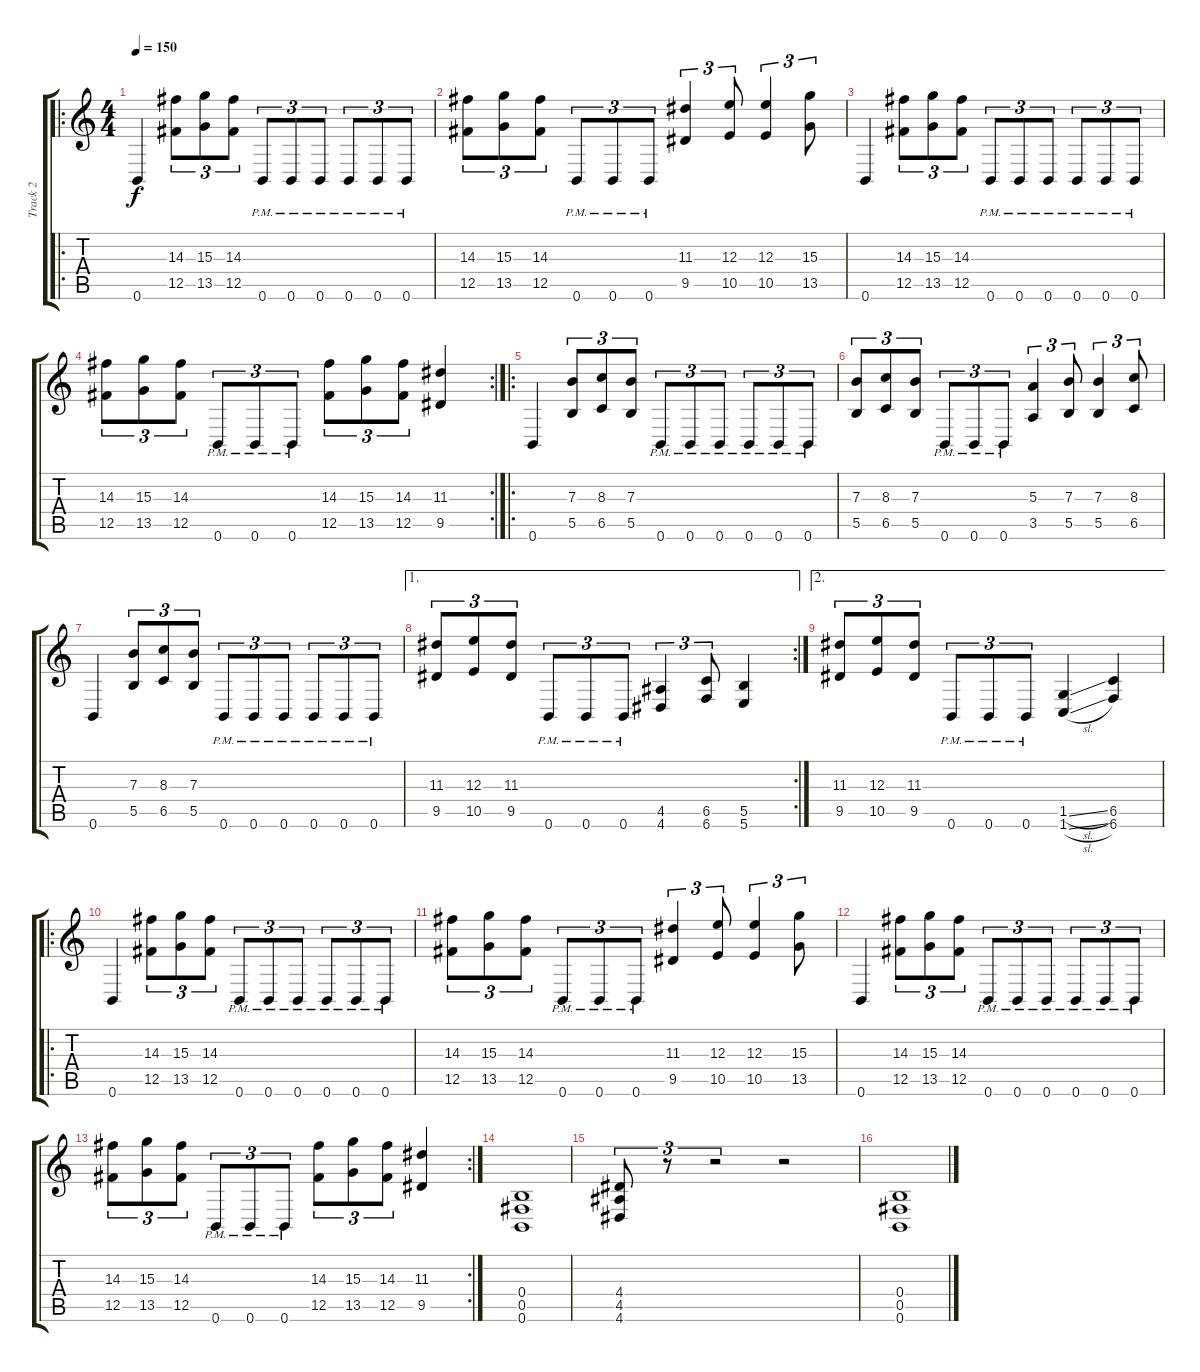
\track ("Track 2" "Track 2") {instrument overdrivenguitar}
\staff {score tabs}
\tuning (Db4 Ab3 E3 B2 Gb2 B1) {hide}
\ro
\ts (4 4)
\tempo 150
\clef g2
\ks c
0.6.4{dy f} (14.3 12.5).8{tu (3 2)} (15.3 13.5).8{tu (3 2)} (14.3 12.5).8{tu (3 2)} 0.6{pm}.8{tu (3 2)} 0.6{pm}.8{tu (3 2)} 0.6{pm}.8{tu (3 2)} 0.6{pm}.8{tu (3 2)} 0.6{pm}.8{tu (3 2)} 0.6{pm}.8{tu (3 2)} |
(14.3 12.5).8{tu (3 2)} (15.3 13.5).8{tu (3 2)} (14.3 12.5).8{tu (3 2)} 0.6{pm}.8{tu (3 2)} 0.6{pm}.8{tu (3 2)} 0.6{pm}.8{tu (3 2)} (11.3 9.5).4{tu (3 2)} (12.3 10.5).8{tu (3 2)} (12.3 10.5).4{tu (3 2)} (15.3 13.5).8{tu (3 2)} |
0.6.4 (14.3 12.5).8{tu (3 2)} (15.3 13.5).8{tu (3 2)} (14.3 12.5).8{tu (3 2)} 0.6{pm}.8{tu (3 2)} 0.6{pm}.8{tu (3 2)} 0.6{pm}.8{tu (3 2)} 0.6{pm}.8{tu (3 2)} 0.6{pm}.8{tu (3 2)} 0.6{pm}.8{tu (3 2)} |
\rc 2
(14.3 12.5).8{tu (3 2)} (15.3 13.5).8{tu (3 2)} (14.3 12.5).8{tu (3 2)} 0.6{pm}.8{tu (3 2)} 0.6{pm}.8{tu (3 2)} 0.6{pm}.8{tu (3 2)} (14.3 12.5).8{tu (3 2)} (15.3 13.5).8{tu (3 2)} (14.3 12.5).8{tu (3 2)} (11.3 9.5).4 |
\ro
0.6.4 (7.3 5.5).8{tu (3 2)} (8.3 6.5).8{tu (3 2)} (7.3 5.5).8{tu (3 2)} 0.6{pm}.8{tu (3 2)} 0.6{pm}.8{tu (3 2)} 0.6{pm}.8{tu (3 2)} 0.6{pm}.8{tu (3 2)} 0.6{pm}.8{tu (3 2)} 0.6{pm}.8{tu (3 2)} |
(7.3 5.5).8{tu (3 2)} (8.3 6.5).8{tu (3 2)} (7.3 5.5).8{tu (3 2)} 0.6{pm}.8{tu (3 2)} 0.6{pm}.8{tu (3 2)} 0.6{pm}.8{tu (3 2)} (5.3 3.5).4{tu (3 2)} (7.3 5.5).8{tu (3 2)} (7.3 5.5).4{tu (3 2)} (8.3 6.5).8{tu (3 2)} |
0.6.4 (7.3 5.5).8{tu (3 2)} (8.3 6.5).8{tu (3 2)} (7.3 5.5).8{tu (3 2)} 0.6{pm}.8{tu (3 2)} 0.6{pm}.8{tu (3 2)} 0.6{pm}.8{tu (3 2)} 0.6{pm}.8{tu (3 2)} 0.6{pm}.8{tu (3 2)} 0.6{pm}.8{tu (3 2)} |
\ae 1
\rc 2
(11.3 9.5).8{tu (3 2)} (12.3 10.5).8{tu (3 2)} (11.3 9.5).8{tu (3 2)} 0.6{pm}.8{tu (3 2)} 0.6{pm}.8{tu (3 2)} 0.6{pm}.8{tu (3 2)} (4.5 4.6).4{tu (3 2)} (6.5 6.6).8{tu (3 2)} (5.5 5.6).4 |
\ae 2
(11.3 9.5).8{tu (3 2)} (12.3 10.5).8{tu (3 2)} (11.3 9.5).8{tu (3 2)} 0.6{pm}.8{tu (3 2)} 0.6{pm}.8{tu (3 2)} 0.6{pm}.8{tu (3 2)} (1.5{sl} 1.6{sl}).4 (6.5 6.6).4 |
\ro
0.6.4 (14.3 12.5).8{tu (3 2)} (15.3 13.5).8{tu (3 2)} (14.3 12.5).8{tu (3 2)} 0.6{pm}.8{tu (3 2)} 0.6{pm}.8{tu (3 2)} 0.6{pm}.8{tu (3 2)} 0.6{pm}.8{tu (3 2)} 0.6{pm}.8{tu (3 2)} 0.6{pm}.8{tu (3 2)} |
(14.3 12.5).8{tu (3 2)} (15.3 13.5).8{tu (3 2)} (14.3 12.5).8{tu (3 2)} 0.6{pm}.8{tu (3 2)} 0.6{pm}.8{tu (3 2)} 0.6{pm}.8{tu (3 2)} (11.3 9.5).4{tu (3 2)} (12.3 10.5).8{tu (3 2)} (12.3 10.5).4{tu (3 2)} (15.3 13.5).8{tu (3 2)} |
0.6.4 (14.3 12.5).8{tu (3 2)} (15.3 13.5).8{tu (3 2)} (14.3 12.5).8{tu (3 2)} 0.6{pm}.8{tu (3 2)} 0.6{pm}.8{tu (3 2)} 0.6{pm}.8{tu (3 2)} 0.6{pm}.8{tu (3 2)} 0.6{pm}.8{tu (3 2)} 0.6{pm}.8{tu (3 2)} |
\rc 2
(14.3 12.5).8{tu (3 2)} (15.3 13.5).8{tu (3 2)} (14.3 12.5).8{tu (3 2)} 0.6{pm}.8{tu (3 2)} 0.6{pm}.8{tu (3 2)} 0.6{pm}.8{tu (3 2)} (14.3 12.5).8{tu (3 2)} (15.3 13.5).8{tu (3 2)} (14.3 12.5).8{tu (3 2)} (11.3 9.5).4 |
(0.4 0.5 0.6).1 |
(4.4 4.5 4.6).8{tu (3 2)} r.8{tu (3 2)} r.2{tu (3 2)} r.2 |
(0.4 0.5 0.6).1
